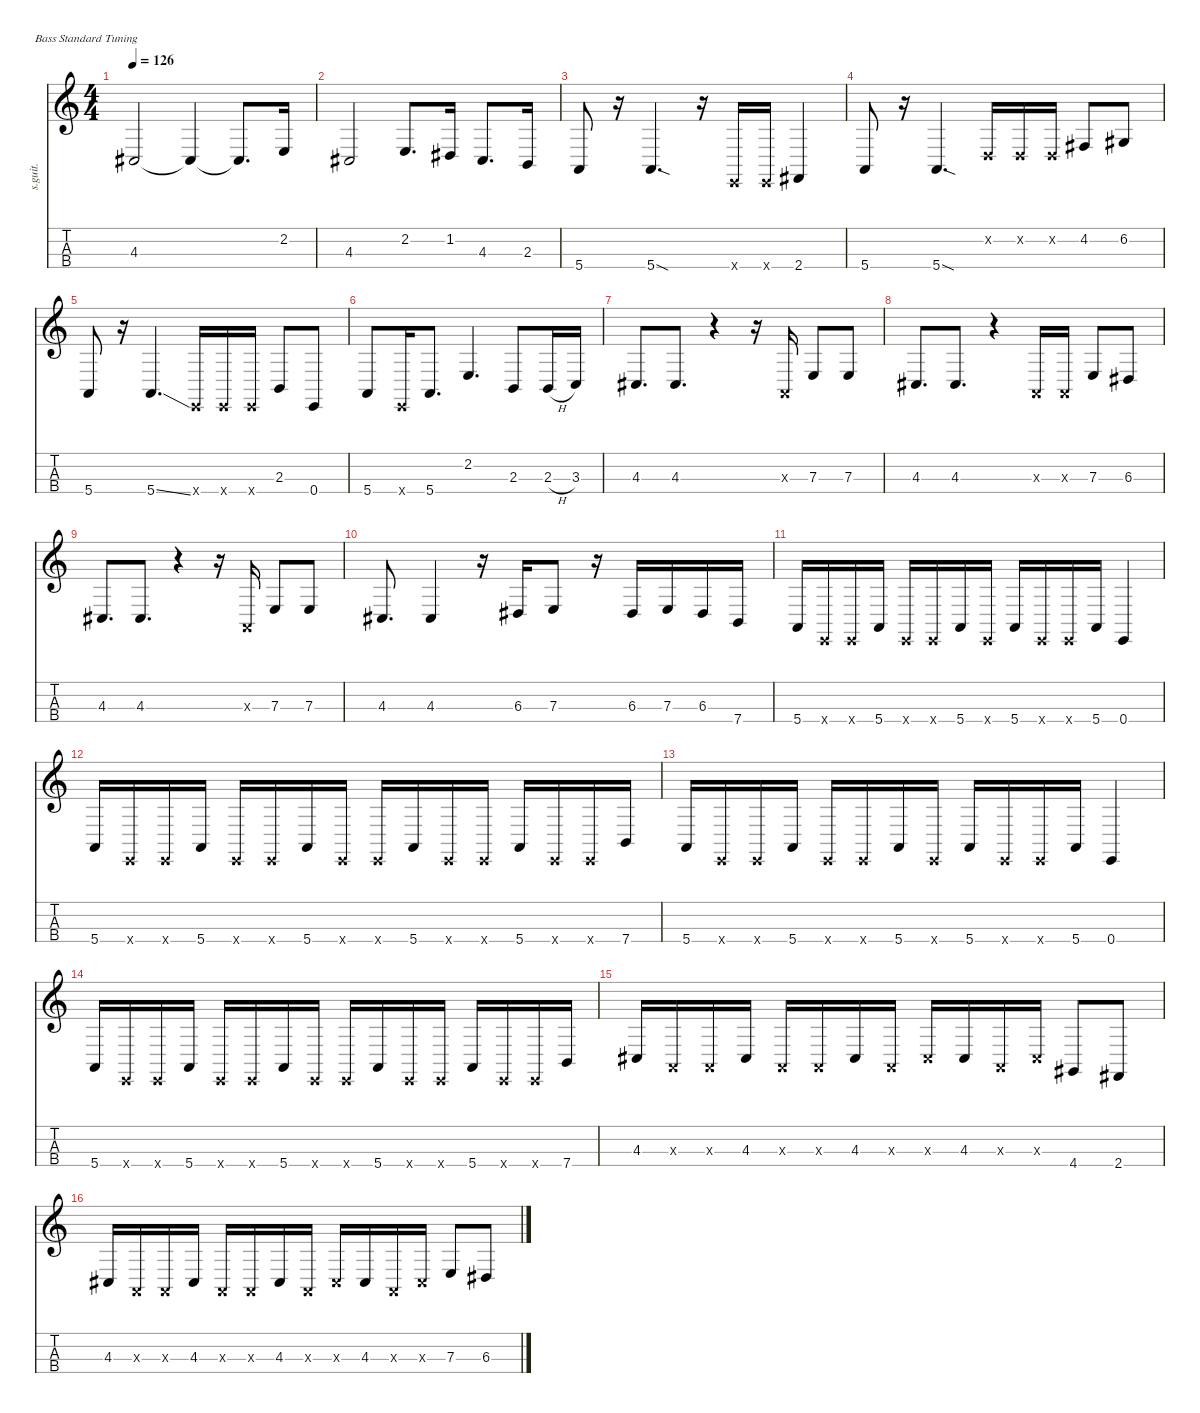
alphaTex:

\defaultSystemsLayout 4
\hideDynamics
\bracketExtendMode nobrackets
\track ("Bass" "s.guit.") {instrument electricbassfinger}
\staff {score tabs}
\tuning (G2 D2 A1 E1)
\ts (4 4)
\tempo 126
\clef g2
\ks c
4.3{acc #}.2{lyrics (0 "") lyrics (1 "") lyrics (2 "") lyrics (3 "") lyrics (4 "") dy mf} 4.3{t acc #}.4{lyrics (0 "") lyrics (1 "") lyrics (2 "") lyrics (3 "") lyrics (4 "")} 4.3{t acc #}.8{d lyrics (0 "") lyrics (1 "") lyrics (2 "") lyrics (3 "") lyrics (4 "")} 2.2.16{lyrics (0 "") lyrics (1 "") lyrics (2 "") lyrics (3 "") lyrics (4 "")} |
4.3{acc #}.2{lyrics (0 "") lyrics (1 "") lyrics (2 "") lyrics (3 "") lyrics (4 "")} 2.2.8{d lyrics (0 "") lyrics (1 "") lyrics (2 "") lyrics (3 "") lyrics (4 "")} 1.2{acc #}.16{lyrics (0 "") lyrics (1 "") lyrics (2 "") lyrics (3 "") lyrics (4 "")} 4.3{acc #}.8{d lyrics (0 "") lyrics (1 "") lyrics (2 "") lyrics (3 "") lyrics (4 "")} 2.3.16{lyrics (0 "") lyrics (1 "") lyrics (2 "") lyrics (3 "") lyrics (4 "")} |
5.4.8{lyrics (0 "") lyrics (1 "") lyrics (2 "") lyrics (3 "") lyrics (4 "")} r.16 5.4{sod}.4{d lyrics (0 "") lyrics (1 "") lyrics (2 "") lyrics (3 "") lyrics (4 "")} r.16 0.4{x}.16{lyrics (0 "") lyrics (1 "") lyrics (2 "") lyrics (3 "") lyrics (4 "")} 0.4{x}.16{lyrics (0 "") lyrics (1 "") lyrics (2 "") lyrics (3 "") lyrics (4 "")} 2.4{acc #}.4{lyrics (0 "") lyrics (1 "") lyrics (2 "") lyrics (3 "") lyrics (4 "")} |
5.4.8{lyrics (0 "") lyrics (1 "") lyrics (2 "") lyrics (3 "") lyrics (4 "")} r.16 5.4{sod}.4{d lyrics (0 "") lyrics (1 "") lyrics (2 "") lyrics (3 "") lyrics (4 "")} 0.2{x}.16{lyrics (0 "") lyrics (1 "") lyrics (2 "") lyrics (3 "") lyrics (4 "")} 0.2{x}.16{lyrics (0 "") lyrics (1 "") lyrics (2 "") lyrics (3 "") lyrics (4 "")} 0.2{x}.16{lyrics (0 "") lyrics (1 "") lyrics (2 "") lyrics (3 "") lyrics (4 "")} 4.2{acc #}.8{lyrics (0 "") lyrics (1 "") lyrics (2 "") lyrics (3 "") lyrics (4 "")} 6.2{acc #}.8{lyrics (0 "") lyrics (1 "") lyrics (2 "") lyrics (3 "") lyrics (4 "")} |
5.4.8{lyrics (0 "") lyrics (1 "") lyrics (2 "") lyrics (3 "") lyrics (4 "")} r.16 5.4{ss}.4{d lyrics (0 "") lyrics (1 "") lyrics (2 "") lyrics (3 "") lyrics (4 "")} 0.4{x}.16{lyrics (0 "") lyrics (1 "") lyrics (2 "") lyrics (3 "") lyrics (4 "")} 0.4{x}.16{lyrics (0 "") lyrics (1 "") lyrics (2 "") lyrics (3 "") lyrics (4 "")} 0.4{x}.16{lyrics (0 "") lyrics (1 "") lyrics (2 "") lyrics (3 "") lyrics (4 "")} 2.3.8{lyrics (0 "") lyrics (1 "") lyrics (2 "") lyrics (3 "") lyrics (4 "")} 0.4.8{lyrics (0 "") lyrics (1 "") lyrics (2 "") lyrics (3 "") lyrics (4 "")} |
5.4.8{lyrics (0 "") lyrics (1 "") lyrics (2 "") lyrics (3 "") lyrics (4 "")} 0.4{x}.16{lyrics (0 "") lyrics (1 "") lyrics (2 "") lyrics (3 "") lyrics (4 "")} 5.4.8{d lyrics (0 "") lyrics (1 "") lyrics (2 "") lyrics (3 "") lyrics (4 "")} 2.2.4{d lyrics (0 "") lyrics (1 "") lyrics (2 "") lyrics (3 "") lyrics (4 "")} 2.3.8{lyrics (0 "") lyrics (1 "") lyrics (2 "") lyrics (3 "") lyrics (4 "")} 2.3{h}.16{lyrics (0 "") lyrics (1 "") lyrics (2 "") lyrics (3 "") lyrics (4 "")} 3.3.16{lyrics (0 "") lyrics (1 "") lyrics (2 "") lyrics (3 "") lyrics (4 "")} |
4.3{acc #}.8{d lyrics (0 "") lyrics (1 "") lyrics (2 "") lyrics (3 "") lyrics (4 "")} 4.3{acc #}.8{d lyrics (0 "") lyrics (1 "") lyrics (2 "") lyrics (3 "") lyrics (4 "")} r.4 r.16 0.3{x}.16{lyrics (0 "") lyrics (1 "") lyrics (2 "") lyrics (3 "") lyrics (4 "")} 7.3.8{lyrics (0 "") lyrics (1 "") lyrics (2 "") lyrics (3 "") lyrics (4 "")} 7.3.8{lyrics (0 "") lyrics (1 "") lyrics (2 "") lyrics (3 "") lyrics (4 "")} |
4.3{acc #}.8{d lyrics (0 "") lyrics (1 "") lyrics (2 "") lyrics (3 "") lyrics (4 "")} 4.3{acc #}.8{d lyrics (0 "") lyrics (1 "") lyrics (2 "") lyrics (3 "") lyrics (4 "")} r.4 0.3{x}.16{lyrics (0 "") lyrics (1 "") lyrics (2 "") lyrics (3 "") lyrics (4 "")} 0.3{x}.16{lyrics (0 "") lyrics (1 "") lyrics (2 "") lyrics (3 "") lyrics (4 "")} 7.3.8{lyrics (0 "") lyrics (1 "") lyrics (2 "") lyrics (3 "") lyrics (4 "")} 6.3{acc #}.8{lyrics (0 "") lyrics (1 "") lyrics (2 "") lyrics (3 "") lyrics (4 "")} |
4.3{acc #}.8{d lyrics (0 "") lyrics (1 "") lyrics (2 "") lyrics (3 "") lyrics (4 "")} 4.3{acc #}.8{d lyrics (0 "") lyrics (1 "") lyrics (2 "") lyrics (3 "") lyrics (4 "")} r.4 r.16 0.3{x}.16{lyrics (0 "") lyrics (1 "") lyrics (2 "") lyrics (3 "") lyrics (4 "")} 7.3.8{lyrics (0 "") lyrics (1 "") lyrics (2 "") lyrics (3 "") lyrics (4 "")} 7.3.8{lyrics (0 "") lyrics (1 "") lyrics (2 "") lyrics (3 "") lyrics (4 "")} |
4.3{acc #}.8{d lyrics (0 "") lyrics (1 "") lyrics (2 "") lyrics (3 "") lyrics (4 "")} 4.3{acc #}.4{lyrics (0 "") lyrics (1 "") lyrics (2 "") lyrics (3 "") lyrics (4 "")} r.16 6.3{acc #}.16{lyrics (0 "") lyrics (1 "") lyrics (2 "") lyrics (3 "") lyrics (4 "")} 7.3.8{lyrics (0 "") lyrics (1 "") lyrics (2 "") lyrics (3 "") lyrics (4 "")} r.16 6.3{acc #}.16{lyrics (0 "") lyrics (1 "") lyrics (2 "") lyrics (3 "") lyrics (4 "")} 7.3.16{lyrics (0 "") lyrics (1 "") lyrics (2 "") lyrics (3 "") lyrics (4 "")} 6.3{acc #}.16{lyrics (0 "") lyrics (1 "") lyrics (2 "") lyrics (3 "") lyrics (4 "")} 7.4.16{lyrics (0 "") lyrics (1 "") lyrics (2 "") lyrics (3 "") lyrics (4 "")} |
5.4.16{lyrics (0 "") lyrics (1 "") lyrics (2 "") lyrics (3 "") lyrics (4 "")} 0.4{x}.16{lyrics (0 "") lyrics (1 "") lyrics (2 "") lyrics (3 "") lyrics (4 "")} 0.4{x}.16{lyrics (0 "") lyrics (1 "") lyrics (2 "") lyrics (3 "") lyrics (4 "")} 5.4.16{lyrics (0 "") lyrics (1 "") lyrics (2 "") lyrics (3 "") lyrics (4 "")} 0.4{x}.16{lyrics (0 "") lyrics (1 "") lyrics (2 "") lyrics (3 "") lyrics (4 "")} 0.4{x}.16{lyrics (0 "") lyrics (1 "") lyrics (2 "") lyrics (3 "") lyrics (4 "")} 5.4.16{lyrics (0 "") lyrics (1 "") lyrics (2 "") lyrics (3 "") lyrics (4 "")} 0.4{x}.16{lyrics (0 "") lyrics (1 "") lyrics (2 "") lyrics (3 "") lyrics (4 "")} 5.4.16{lyrics (0 "") lyrics (1 "") lyrics (2 "") lyrics (3 "") lyrics (4 "")} 0.4{x}.16{lyrics (0 "") lyrics (1 "") lyrics (2 "") lyrics (3 "") lyrics (4 "")} 0.4{x}.16{lyrics (0 "") lyrics (1 "") lyrics (2 "") lyrics (3 "") lyrics (4 "")} 5.4.16{lyrics (0 "") lyrics (1 "") lyrics (2 "") lyrics (3 "") lyrics (4 "")} 0.4.4{lyrics (0 "") lyrics (1 "") lyrics (2 "") lyrics (3 "") lyrics (4 "")} |
5.4.16{lyrics (0 "") lyrics (1 "") lyrics (2 "") lyrics (3 "") lyrics (4 "")} 0.4{x}.16{lyrics (0 "") lyrics (1 "") lyrics (2 "") lyrics (3 "") lyrics (4 "")} 0.4{x}.16{lyrics (0 "") lyrics (1 "") lyrics (2 "") lyrics (3 "") lyrics (4 "")} 5.4.16{lyrics (0 "") lyrics (1 "") lyrics (2 "") lyrics (3 "") lyrics (4 "")} 0.4{x}.16{lyrics (0 "") lyrics (1 "") lyrics (2 "") lyrics (3 "") lyrics (4 "")} 0.4{x}.16{lyrics (0 "") lyrics (1 "") lyrics (2 "") lyrics (3 "") lyrics (4 "")} 5.4.16{lyrics (0 "") lyrics (1 "") lyrics (2 "") lyrics (3 "") lyrics (4 "")} 0.4{x}.16{lyrics (0 "") lyrics (1 "") lyrics (2 "") lyrics (3 "") lyrics (4 "")} 0.4{x}.16{lyrics (0 "") lyrics (1 "") lyrics (2 "") lyrics (3 "") lyrics (4 "")} 5.4.16{lyrics (0 "") lyrics (1 "") lyrics (2 "") lyrics (3 "") lyrics (4 "")} 0.4{x}.16{lyrics (0 "") lyrics (1 "") lyrics (2 "") lyrics (3 "") lyrics (4 "")} 0.4{x}.16{lyrics (0 "") lyrics (1 "") lyrics (2 "") lyrics (3 "") lyrics (4 "")} 5.4.16{lyrics (0 "") lyrics (1 "") lyrics (2 "") lyrics (3 "") lyrics (4 "")} 0.4{x}.16{lyrics (0 "") lyrics (1 "") lyrics (2 "") lyrics (3 "") lyrics (4 "")} 0.4{x}.16{lyrics (0 "") lyrics (1 "") lyrics (2 "") lyrics (3 "") lyrics (4 "")} 7.4.16{lyrics (0 "") lyrics (1 "") lyrics (2 "") lyrics (3 "") lyrics (4 "")} |
5.4.16{lyrics (0 "") lyrics (1 "") lyrics (2 "") lyrics (3 "") lyrics (4 "")} 0.4{x}.16{lyrics (0 "") lyrics (1 "") lyrics (2 "") lyrics (3 "") lyrics (4 "")} 0.4{x}.16{lyrics (0 "") lyrics (1 "") lyrics (2 "") lyrics (3 "") lyrics (4 "")} 5.4.16{lyrics (0 "") lyrics (1 "") lyrics (2 "") lyrics (3 "") lyrics (4 "")} 0.4{x}.16{lyrics (0 "") lyrics (1 "") lyrics (2 "") lyrics (3 "") lyrics (4 "")} 0.4{x}.16{lyrics (0 "") lyrics (1 "") lyrics (2 "") lyrics (3 "") lyrics (4 "")} 5.4.16{lyrics (0 "") lyrics (1 "") lyrics (2 "") lyrics (3 "") lyrics (4 "")} 0.4{x}.16{lyrics (0 "") lyrics (1 "") lyrics (2 "") lyrics (3 "") lyrics (4 "")} 5.4.16{lyrics (0 "") lyrics (1 "") lyrics (2 "") lyrics (3 "") lyrics (4 "")} 0.4{x}.16{lyrics (0 "") lyrics (1 "") lyrics (2 "") lyrics (3 "") lyrics (4 "")} 0.4{x}.16{lyrics (0 "") lyrics (1 "") lyrics (2 "") lyrics (3 "") lyrics (4 "")} 5.4.16{lyrics (0 "") lyrics (1 "") lyrics (2 "") lyrics (3 "") lyrics (4 "")} 0.4.4{lyrics (0 "") lyrics (1 "") lyrics (2 "") lyrics (3 "") lyrics (4 "")} |
5.4.16{lyrics (0 "") lyrics (1 "") lyrics (2 "") lyrics (3 "") lyrics (4 "")} 0.4{x}.16{lyrics (0 "") lyrics (1 "") lyrics (2 "") lyrics (3 "") lyrics (4 "")} 0.4{x}.16{lyrics (0 "") lyrics (1 "") lyrics (2 "") lyrics (3 "") lyrics (4 "")} 5.4.16{lyrics (0 "") lyrics (1 "") lyrics (2 "") lyrics (3 "") lyrics (4 "")} 0.4{x}.16{lyrics (0 "") lyrics (1 "") lyrics (2 "") lyrics (3 "") lyrics (4 "")} 0.4{x}.16{lyrics (0 "") lyrics (1 "") lyrics (2 "") lyrics (3 "") lyrics (4 "")} 5.4.16{lyrics (0 "") lyrics (1 "") lyrics (2 "") lyrics (3 "") lyrics (4 "")} 0.4{x}.16{lyrics (0 "") lyrics (1 "") lyrics (2 "") lyrics (3 "") lyrics (4 "")} 0.4{x}.16{lyrics (0 "") lyrics (1 "") lyrics (2 "") lyrics (3 "") lyrics (4 "")} 5.4.16{lyrics (0 "") lyrics (1 "") lyrics (2 "") lyrics (3 "") lyrics (4 "")} 0.4{x}.16{lyrics (0 "") lyrics (1 "") lyrics (2 "") lyrics (3 "") lyrics (4 "")} 0.4{x}.16{lyrics (0 "") lyrics (1 "") lyrics (2 "") lyrics (3 "") lyrics (4 "")} 5.4.16{lyrics (0 "") lyrics (1 "") lyrics (2 "") lyrics (3 "") lyrics (4 "")} 0.4{x}.16{lyrics (0 "") lyrics (1 "") lyrics (2 "") lyrics (3 "") lyrics (4 "")} 0.4{x}.16{lyrics (0 "") lyrics (1 "") lyrics (2 "") lyrics (3 "") lyrics (4 "")} 7.4.16{lyrics (0 "") lyrics (1 "") lyrics (2 "") lyrics (3 "") lyrics (4 "")} |
4.3{acc #}.16{lyrics (0 "") lyrics (1 "") lyrics (2 "") lyrics (3 "") lyrics (4 "")} 0.3{x}.16{lyrics (0 "") lyrics (1 "") lyrics (2 "") lyrics (3 "") lyrics (4 "")} 0.3{x}.16{lyrics (0 "") lyrics (1 "") lyrics (2 "") lyrics (3 "") lyrics (4 "")} 4.3{acc #}.16{lyrics (0 "") lyrics (1 "") lyrics (2 "") lyrics (3 "") lyrics (4 "")} 0.3{x}.16{lyrics (0 "") lyrics (1 "") lyrics (2 "") lyrics (3 "") lyrics (4 "")} 0.3{x}.16{lyrics (0 "") lyrics (1 "") lyrics (2 "") lyrics (3 "") lyrics (4 "")} 4.3{acc #}.16{lyrics (0 "") lyrics (1 "") lyrics (2 "") lyrics (3 "") lyrics (4 "")} 0.3{x}.16{lyrics (0 "") lyrics (1 "") lyrics (2 "") lyrics (3 "") lyrics (4 "")} 4.3{x acc #}.16{lyrics (0 "") lyrics (1 "") lyrics (2 "") lyrics (3 "") lyrics (4 "")} 4.3{acc #}.16{lyrics (0 "") lyrics (1 "") lyrics (2 "") lyrics (3 "") lyrics (4 "")} 0.3{x}.16{lyrics (0 "") lyrics (1 "") lyrics (2 "") lyrics (3 "") lyrics (4 "")} 4.3{x acc #}.16{lyrics (0 "") lyrics (1 "") lyrics (2 "") lyrics (3 "") lyrics (4 "")} 4.4{acc #}.8{lyrics (0 "") lyrics (1 "") lyrics (2 "") lyrics (3 "") lyrics (4 "")} 2.4{acc #}.8{lyrics (0 "") lyrics (1 "") lyrics (2 "") lyrics (3 "") lyrics (4 "")} |
4.3{acc #}.16{lyrics (0 "") lyrics (1 "") lyrics (2 "") lyrics (3 "") lyrics (4 "")} 0.3{x}.16{lyrics (0 "") lyrics (1 "") lyrics (2 "") lyrics (3 "") lyrics (4 "")} 0.3{x}.16{lyrics (0 "") lyrics (1 "") lyrics (2 "") lyrics (3 "") lyrics (4 "")} 4.3{acc #}.16{lyrics (0 "") lyrics (1 "") lyrics (2 "") lyrics (3 "") lyrics (4 "")} 0.3{x}.16{lyrics (0 "") lyrics (1 "") lyrics (2 "") lyrics (3 "") lyrics (4 "")} 0.3{x}.16{lyrics (0 "") lyrics (1 "") lyrics (2 "") lyrics (3 "") lyrics (4 "")} 4.3{acc #}.16{lyrics (0 "") lyrics (1 "") lyrics (2 "") lyrics (3 "") lyrics (4 "")} 0.3{x}.16{lyrics (0 "") lyrics (1 "") lyrics (2 "") lyrics (3 "") lyrics (4 "")} 4.3{x acc #}.16{lyrics (0 "") lyrics (1 "") lyrics (2 "") lyrics (3 "") lyrics (4 "")} 4.3{acc #}.16{lyrics (0 "") lyrics (1 "") lyrics (2 "") lyrics (3 "") lyrics (4 "")} 0.3{x}.16{lyrics (0 "") lyrics (1 "") lyrics (2 "") lyrics (3 "") lyrics (4 "")} 4.3{x acc #}.16{lyrics (0 "") lyrics (1 "") lyrics (2 "") lyrics (3 "") lyrics (4 "")} 7.3.8{lyrics (0 "") lyrics (1 "") lyrics (2 "") lyrics (3 "") lyrics (4 "")} 6.3{acc #}.8{lyrics (0 "") lyrics (1 "") lyrics (2 "") lyrics (3 "") lyrics (4 "")}
